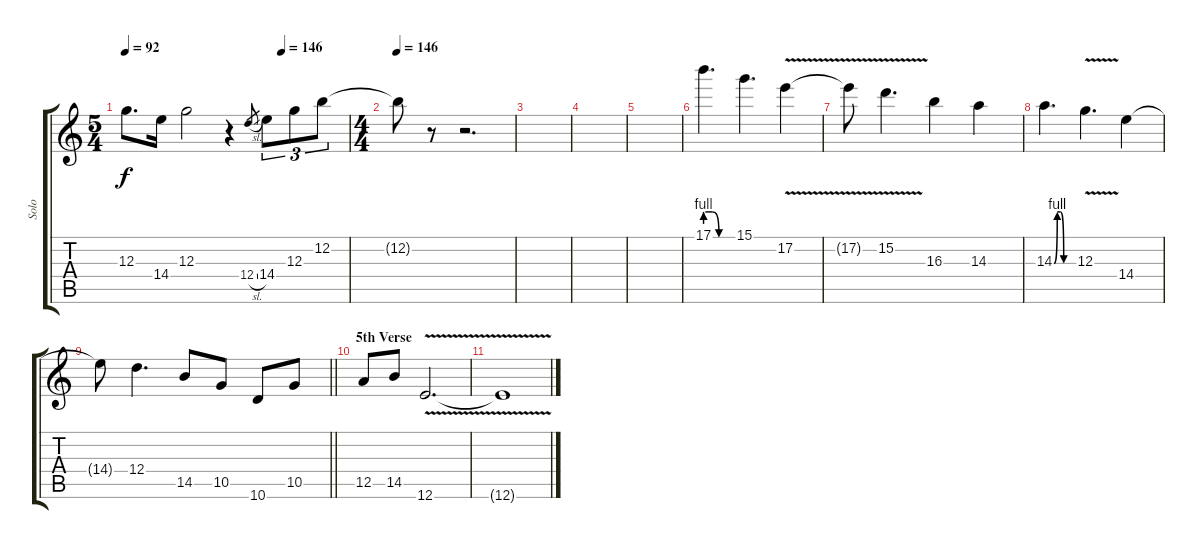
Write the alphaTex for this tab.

\track ("Solo" "Solo") {instrument overdrivenguitar}
\staff {score tabs}
\tuning (E4 B3 G3 D3 A2 E2) {hide}
\ts (5 4)
\tempo 92
\tempo (146 0.7)
\clef g2
\ks c
12.3{t}.8{d dy f} 14.4.16 12.3.2 r.4 12.4{sl}.8{gr} 14.4.8{tu (3 2)} 12.3.8{tu (3 2)} 12.2.8{tu (3 2)} |
\ts (4 4)
\tempo 146
12.2{t}.8 r.8 r.2{d} |
|
|
|
17.1{be (custom 0 4 15 4 30 0 60 0)}.4{d} 15.1.4{d} 17.2{v}.4 |
17.2{t}.8 15.2{v}.4{d} 16.3.4 14.3.4 |
14.3{be (custom 0 0 10 4 20 4 30 0 60 0)}.4{d} 12.3{v}.4{d} 14.4.4 |
\barLineRight lightlight
14.4{t}.8 12.4.4{d} 14.5.8 10.5.8 10.6.8 10.5.8 |
\section ("" "5th Verse")
12.5.8 14.5.8 12.6{v}.2{d} |
12.6{t}.1
